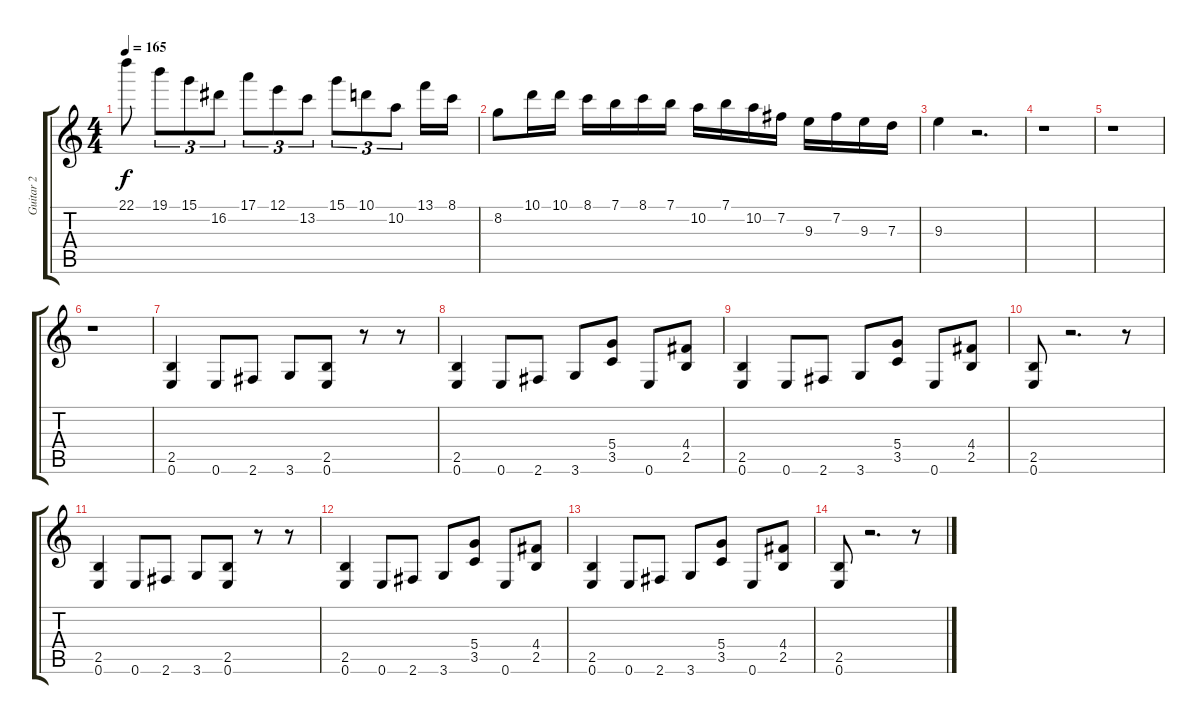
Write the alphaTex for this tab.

\track ("Guitar 2" "Guitar 2") {instrument distortionguitar}
\staff {score tabs}
\tuning (E4 B3 G3 D3 A2 E2) {hide}
\ts (4 4)
\tempo 165
\clef g2
\ks c
22.1{t}.8{dy f} 19.1.8{tu (3 2)} 15.1.8{tu (3 2)} 16.2.8{tu (3 2)} 17.1.8{tu (3 2)} 12.1.8{tu (3 2)} 13.2.8{tu (3 2)} 15.1.8{tu (3 2)} 10.1.8{tu (3 2)} 10.2.8{tu (3 2)} 13.1.16 8.1.16 |
8.2.8 10.1.16 10.1.16 8.1.16 7.1.16 8.1.16 7.1.16 10.2.16 7.1.16 10.2.16 7.2.16 9.3.16 7.2.16 9.3.16 7.3.16 |
9.3.4 r.2{d} |
r.1 |
r.1 |
r.1 |
(2.5 0.6).4 0.6.8 2.6.8 3.6.8 (2.5 0.6).8 r.8 r.8 |
(2.5 0.6).4 0.6.8 2.6.8 3.6.8 (5.4 3.5).8 0.6.8 (4.4 2.5).8 |
(2.5 0.6).4 0.6.8 2.6.8 3.6.8 (5.4 3.5).8 0.6.8 (4.4 2.5).8 |
(2.5 0.6).8 r.2{d} r.8 |
(2.5 0.6).4 0.6.8 2.6.8 3.6.8 (2.5 0.6).8 r.8 r.8 |
(2.5 0.6).4 0.6.8 2.6.8 3.6.8 (5.4 3.5).8 0.6.8 (4.4 2.5).8 |
(2.5 0.6).4 0.6.8 2.6.8 3.6.8 (5.4 3.5).8 0.6.8 (4.4 2.5).8 |
(2.5 0.6).8 r.2{d} r.8
